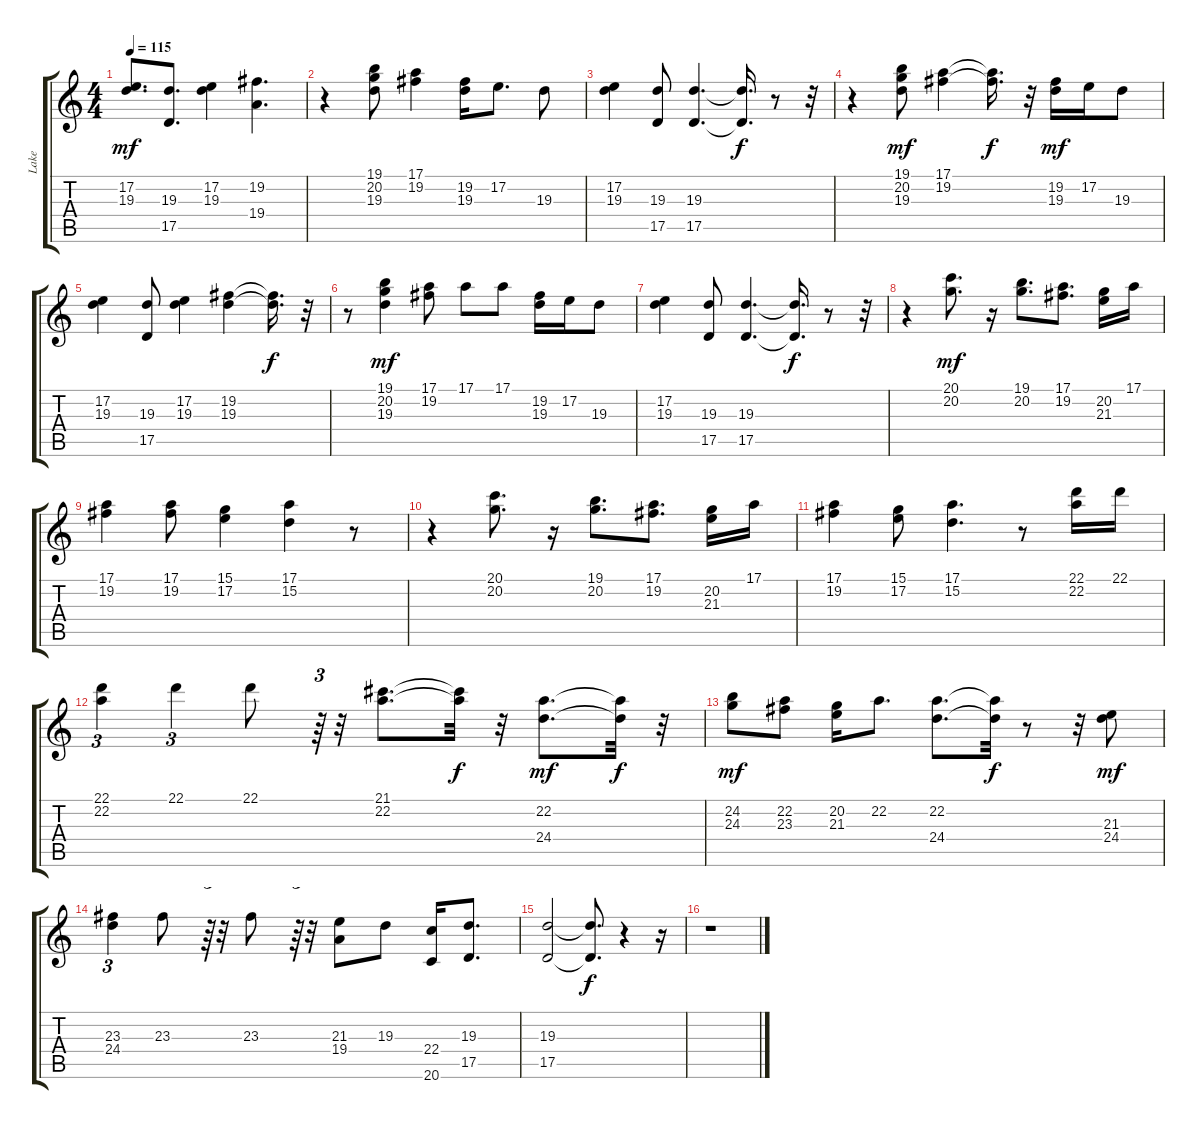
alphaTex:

\track ("Lake" "Lake") {instrument churchorgan}
\staff {score tabs}
\tuning (E4 B3 G3 D3 A2 E2) {hide}
\ts (4 4)
\tempo 115
\clef g2
\ks c
(17.2 19.3).8{d dy mf} (19.3 17.5).8{d} (17.2 19.3).4 (19.2 19.4).4{d} |
r.4 (19.1 20.2 19.3).8 (17.1 19.2).4 (19.2 19.3).16 17.2.8{d} 19.3.8 |
(17.2 19.3).4 (19.3 17.5).8 (19.3 17.5).4{d} (19.3{t} 17.5{t}).16{d dy f} r.8 r.32 |
r.4 (19.1 20.2 19.3).8{dy mf} (17.1 19.2).4 (17.1{t} 19.2{t}).16{d dy f} r.32 (19.2 19.3).16{dy mf} 17.2.16 19.3.8 |
(17.2 19.3).4 (19.3 17.5).8 (17.2 19.3).4 (19.2 19.3).4 (19.2{t} 19.3{t}).16{d dy f} r.32 |
r.8 (19.1 20.2 19.3).4{dy mf} (17.1 19.2).8 17.1.8 17.1.8 (19.2 19.3).16 17.2.16 19.3.8 |
(17.2 19.3).4 (19.3 17.5).8 (19.3 17.5).4{d} (19.3{t} 17.5{t}).16{d dy f} r.8 r.32 |
r.4 (20.1 20.2).8{d dy mf} r.16 (19.1 20.2).8{d} (17.1 19.2).8{d} (20.2 21.3).16 17.1.16 |
(17.1 19.2).4 (17.1 19.2).8 (15.1 17.2).4 (17.1 15.2).4 r.8 |
r.4 (20.1 20.2).8{d} r.16 (19.1 20.2).8{d} (17.1 19.2).8{d} (20.2 21.3).16 17.1.16 |
(17.1 19.2).4 (15.1 17.2).8 (17.1 15.2).4{d} r.8 (22.1 22.2).16 22.1.16 |
(22.1 22.2).4{tu (3 2)} 22.1.4{tu (3 2)} 22.1.8 r.64{tu (3 2)} r.32 (21.1 22.2).8{d} (21.1{t} 22.2{t}).32{dy f} r.32 (22.2 24.4).8{d dy mf} (22.2{t} 24.4{t}).32{dy f} r.32 |
(24.2 24.3).8{dy mf} (22.2 23.3).8 (20.2 21.3).16 22.2.8{d} (22.2 24.4).8{d} (22.2{t} 24.4{t}).32{dy f} r.8 r.32 (21.3 24.4).8{dy mf} |
(23.3 24.4).4{tu (3 2)} 23.3.8 r.64{tu (3 2)} r.32 23.3.8 r.64{tu (3 2)} r.32 (21.3 19.4).8 19.3.8 (22.4 20.6).16 (19.3 17.5).8{d} |
(19.3 17.5).2 (19.3{t} 17.5{t}).8{d dy f} r.4 r.16 |
r.1
